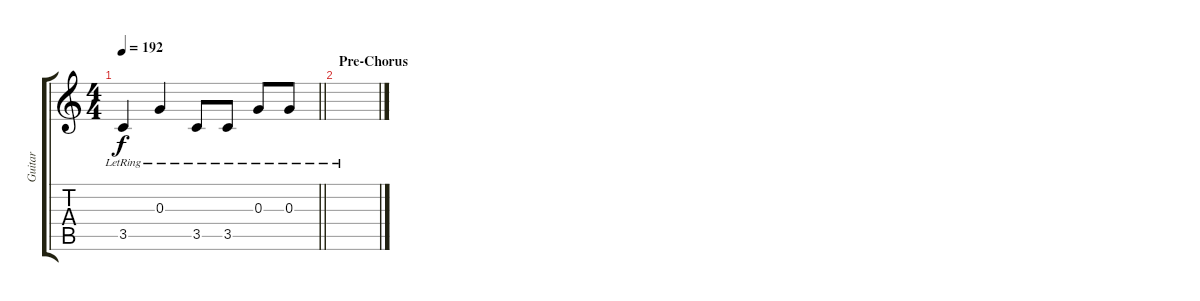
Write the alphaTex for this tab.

\track ("Guitar" "Guitar") {instrument acousticguitarsteel}
\staff {score tabs}
\tuning (E4 B3 G3 D3 A2 E2) {hide}
\ts (4 4)
\tempo 192
\clef g2
\barLineRight lightlight
\ks c
3.5{lr}.4{dy f} 0.3{lr}.4 3.5{lr}.8 3.5{lr}.8 0.3{lr}.8 0.3{lr}.8 |
\section ("" "Pre-Chorus")
